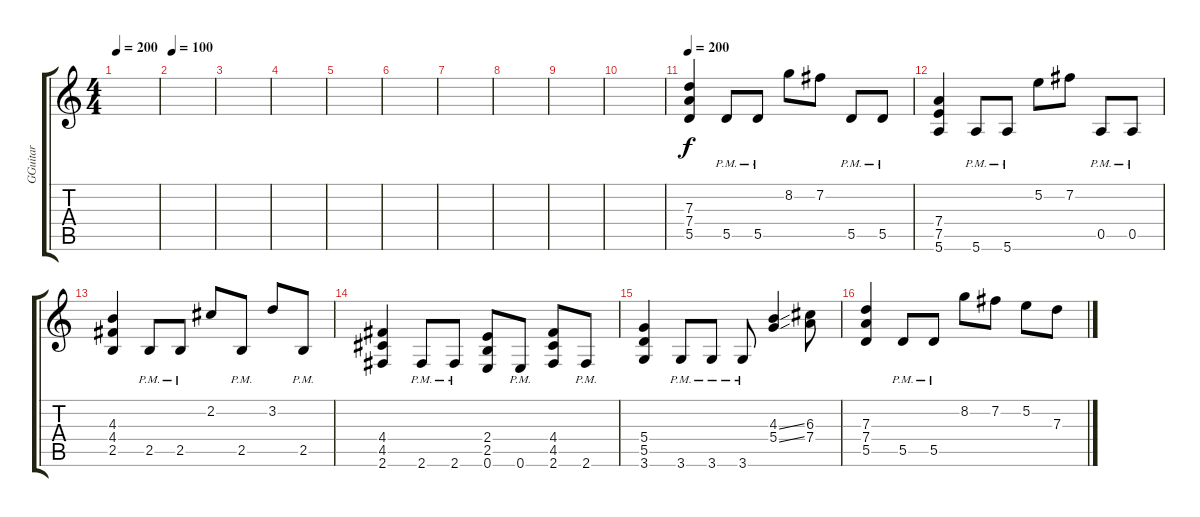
\track ("GGuitar" "GGuitar") {instrument distortionguitar}
\staff {score tabs}
\tuning (E4 B3 G3 D3 A2 E2) {hide}
\ts (4 4)
\tempo 200
\clef g2
\ks c
|
\tempo 100
|
|
|
|
|
|
|
|
|
\tempo 200
(7.3 7.4 5.5).4 5.5{pm}.8 5.5{pm}.8 8.2.8 7.2.8 5.5{pm}.8 5.5{pm}.8 |
(7.4 7.5 5.6).4 5.6{pm}.8 5.6{pm}.8 5.2.8 7.2.8 0.5{pm}.8 0.5{pm}.8 |
(4.3 4.4 2.5).4 2.5{pm}.8 2.5{pm}.8 2.2.8 2.5{pm}.8 3.2.8 2.5{pm}.8 |
(4.4 4.5 2.6).4 2.6{pm}.8 2.6{pm}.8 (2.4 2.5 0.6).8 0.6{pm}.8 (4.4 4.5 2.6).8 2.6{pm}.8 |
(5.4 5.5 3.6).4 3.6{pm}.8 3.6{pm}.8 3.6{pm}.8 (4.3{ss} 5.4{ss}).4 (6.3 7.4).8 |
(7.3 7.4 5.5).4 5.5{pm}.8 5.5{pm}.8 8.2.8 7.2.8 5.2.8 7.3.8
